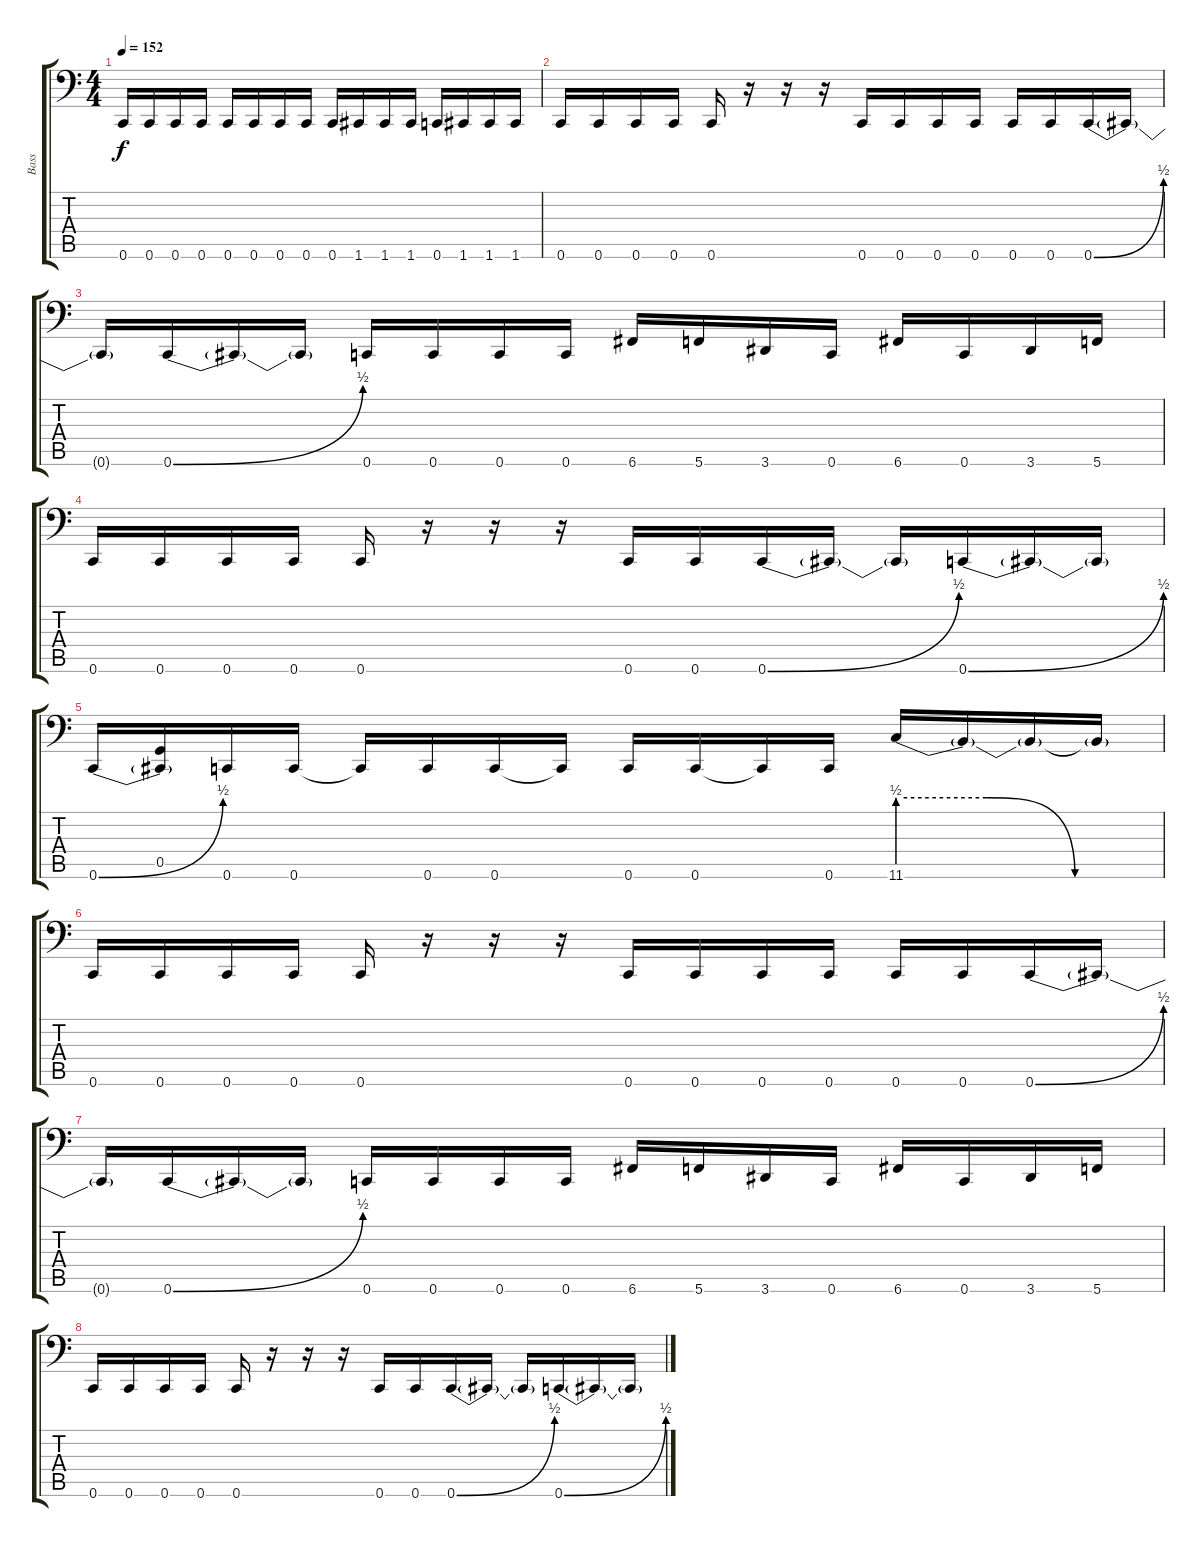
\track ("Bass" "Bass") {instrument electricbassfinger}
\staff {score tabs}
\tuning (D3 A2 F2 C2 G1 C1) {hide}
\ts (4 4)
\tempo 152
\clef f4
\ks c
0.6.16{dy f} 0.6.16 0.6.16 0.6.16 0.6.16 0.6.16 0.6.16 0.6.16 0.6.16 1.6.16 1.6.16 1.6.16 0.6.16 1.6.16 1.6.16 1.6.16 |
0.6.16 0.6.16 0.6.16 0.6.16 0.6.16 r.16 r.16 r.16 0.6.16 0.6.16 0.6.16 0.6.16 0.6.16 0.6.16 0.6{be (bend 0 0 60 2)}.16 0.6{t}.16 |
0.6{t}.16 0.6{be (bend 0 0 60 2)}.16 0.6{t}.16 0.6{t}.16 0.6.16 0.6.16 0.6.16 0.6.16 6.6.16 5.6.16 3.6.16 0.6.16 6.6.16 0.6.16 3.6.16 5.6.16 |
0.6.16 0.6.16 0.6.16 0.6.16 0.6.16 r.16 r.16 r.16 0.6.16 0.6.16 0.6{be (bend 0 0 60 2)}.16 0.6{t}.16 0.6{t}.16 0.6{be (bend 0 0 60 2)}.16 0.6{t}.16 0.6{t}.16 |
0.6{be (bend 0 0 60 2)}.16 (0.5 0.6{t}).16 0.6.16 0.6.16 0.6{t}.16 0.6.16 0.6.16 0.6{t}.16 0.6.16 0.6.16 0.6{t}.16 0.6.16 11.6{be (custom 0 2 20 2 40 0 60 0)}.16 11.6{t}.16 11.6{t}.16 11.6{t}.16 |
0.6.16 0.6.16 0.6.16 0.6.16 0.6.16 r.16 r.16 r.16 0.6.16 0.6.16 0.6.16 0.6.16 0.6.16 0.6.16 0.6{be (bend 0 0 60 2)}.16 0.6{t}.16 |
0.6{t}.16 0.6{be (bend 0 0 60 2)}.16 0.6{t}.16 0.6{t}.16 0.6.16 0.6.16 0.6.16 0.6.16 6.6.16 5.6.16 3.6.16 0.6.16 6.6.16 0.6.16 3.6.16 5.6.16 |
0.6.16 0.6.16 0.6.16 0.6.16 0.6.16 r.16 r.16 r.16 0.6.16 0.6.16 0.6{be (bend 0 0 60 2)}.16 0.6{t}.16 0.6{t}.16 0.6{be (bend 0 0 60 2)}.16 0.6{t}.16 0.6{t}.16
